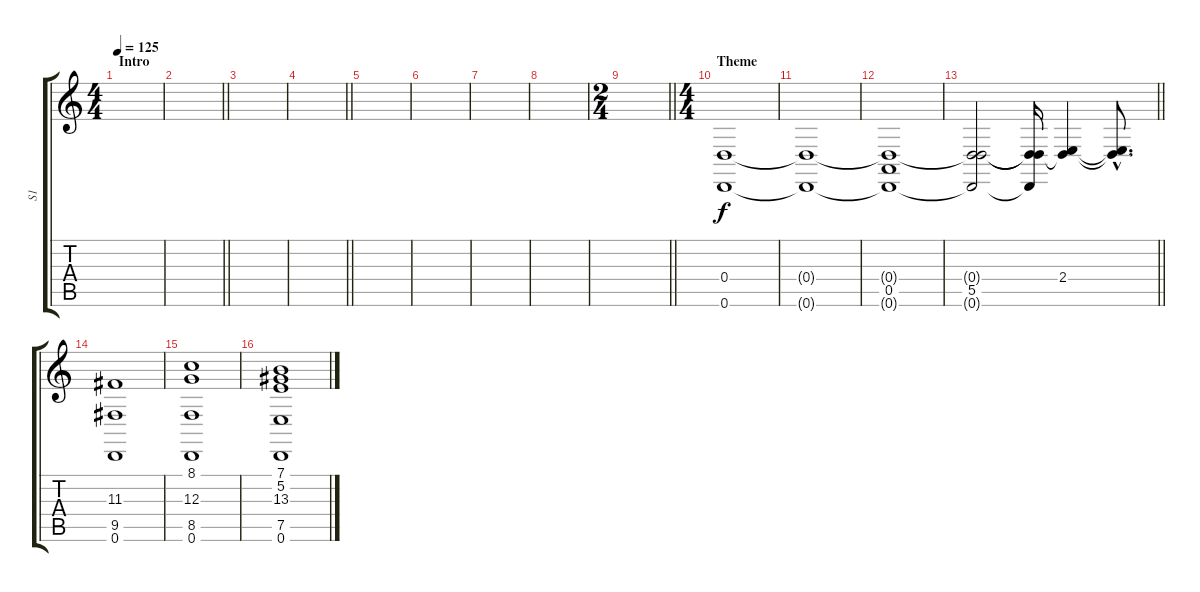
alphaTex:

\track ("S1" "S1") {instrument lead2sawtooth}
\staff {score tabs}
\tuning (E4 B3 G3 D3 A2 D2) {hide}
\ts (4 4)
\section ("" "Intro")
\tempo 125
\clef g2
\ks c
|
\barLineRight lightlight
|
|
\barLineRight lightlight
|
\section ("" "")
|
|
|
|
\ts (2 4)
\barLineRight lightlight
|
\ts (4 4)
\section ("" "Theme")
(0.4 0.6).1 |
(0.4{t} 0.6{t}).1 |
(0.4{t} 0.5 0.6{t}).1 |
\barLineRight lightlight
(0.4{t} 5.5 0.6{t}).2 (0.4{t} 5.5{t} 0.6{t}).16 (2.4 5.5{t}).4 (2.4{hac t} 5.5{hac t}).8{d} |
\section ("" "")
(11.3 9.5 0.6).1 |
(8.1 12.3 8.5 0.6).1 |
(7.1 5.2 13.3 7.5 0.6).1
